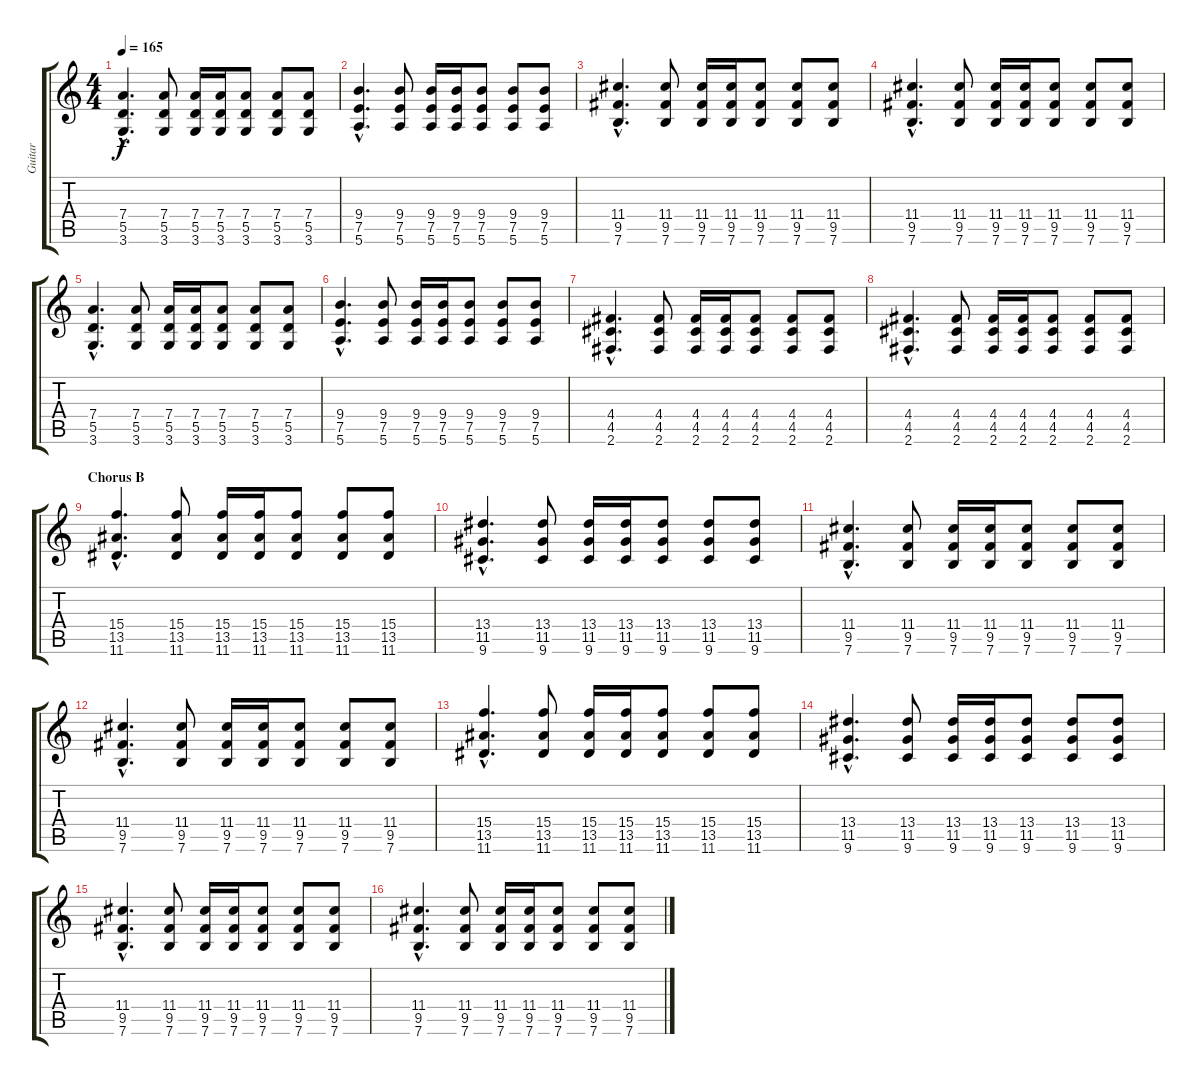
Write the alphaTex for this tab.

\track ("Guitar" "Guitar") {instrument distortionguitar}
\staff {score tabs}
\tuning (E4 B3 G3 D3 A2 E2) {hide}
\ts (4 4)
\tempo 165
\clef g2
\ks c
(7.4{hac} 5.5{hac} 3.6{hac}).4{d dy f} (7.4 5.5 3.6).8 (7.4 5.5 3.6).16 (7.4 5.5 3.6).16 (7.4 5.5 3.6).8 (7.4 5.5 3.6).8 (7.4 5.5 3.6).8 |
(9.4{hac} 7.5{hac} 5.6{hac}).4{d} (9.4 7.5 5.6).8 (9.4 7.5 5.6).16 (9.4 7.5 5.6).16 (9.4 7.5 5.6).8 (9.4 7.5 5.6).8 (9.4 7.5 5.6).8 |
(11.4{hac} 9.5{hac} 7.6{hac}).4{d} (11.4 9.5 7.6).8 (11.4 9.5 7.6).16 (11.4 9.5 7.6).16 (11.4 9.5 7.6).8 (11.4 9.5 7.6).8 (11.4 9.5 7.6).8 |
(11.4{hac} 9.5{hac} 7.6{hac}).4{d} (11.4 9.5 7.6).8 (11.4 9.5 7.6).16 (11.4 9.5 7.6).16 (11.4 9.5 7.6).8 (11.4 9.5 7.6).8 (11.4 9.5 7.6).8 |
(7.4{hac} 5.5{hac} 3.6{hac}).4{d} (7.4 5.5 3.6).8 (7.4 5.5 3.6).16 (7.4 5.5 3.6).16 (7.4 5.5 3.6).8 (7.4 5.5 3.6).8 (7.4 5.5 3.6).8 |
(9.4{hac} 7.5{hac} 5.6{hac}).4{d} (9.4 7.5 5.6).8 (9.4 7.5 5.6).16 (9.4 7.5 5.6).16 (9.4 7.5 5.6).8 (9.4 7.5 5.6).8 (9.4 7.5 5.6).8 |
(4.4{hac} 4.5{hac} 2.6{hac}).4{d} (4.4 4.5 2.6).8 (4.4 4.5 2.6).16 (4.4 4.5 2.6).16 (4.4 4.5 2.6).8 (4.4 4.5 2.6).8 (4.4 4.5 2.6).8 |
(4.4{hac} 4.5{hac} 2.6{hac}).4{d} (4.4 4.5 2.6).8 (4.4 4.5 2.6).16 (4.4 4.5 2.6).16 (4.4 4.5 2.6).8 (4.4 4.5 2.6).8 (4.4 4.5 2.6).8 |
\section ("" "Chorus B")
(15.4{hac} 13.5{hac} 11.6{hac}).4{d} (15.4 13.5 11.6).8 (15.4 13.5 11.6).16 (15.4 13.5 11.6).16 (15.4 13.5 11.6).8 (15.4 13.5 11.6).8 (15.4 13.5 11.6).8 |
(13.4{hac} 11.5{hac} 9.6{hac}).4{d} (13.4 11.5 9.6).8 (13.4 11.5 9.6).16 (13.4 11.5 9.6).16 (13.4 11.5 9.6).8 (13.4 11.5 9.6).8 (13.4 11.5 9.6).8 |
(11.4{hac} 9.5{hac} 7.6{hac}).4{d} (11.4 9.5 7.6).8 (11.4 9.5 7.6).16 (11.4 9.5 7.6).16 (11.4 9.5 7.6).8 (11.4 9.5 7.6).8 (11.4 9.5 7.6).8 |
(11.4{hac} 9.5{hac} 7.6{hac}).4{d} (11.4 9.5 7.6).8 (11.4 9.5 7.6).16 (11.4 9.5 7.6).16 (11.4 9.5 7.6).8 (11.4 9.5 7.6).8 (11.4 9.5 7.6).8 |
(15.4{hac} 13.5{hac} 11.6{hac}).4{d} (15.4 13.5 11.6).8 (15.4 13.5 11.6).16 (15.4 13.5 11.6).16 (15.4 13.5 11.6).8 (15.4 13.5 11.6).8 (15.4 13.5 11.6).8 |
(13.4{hac} 11.5{hac} 9.6{hac}).4{d} (13.4 11.5 9.6).8 (13.4 11.5 9.6).16 (13.4 11.5 9.6).16 (13.4 11.5 9.6).8 (13.4 11.5 9.6).8 (13.4 11.5 9.6).8 |
(11.4{hac} 9.5{hac} 7.6{hac}).4{d} (11.4 9.5 7.6).8 (11.4 9.5 7.6).16 (11.4 9.5 7.6).16 (11.4 9.5 7.6).8 (11.4 9.5 7.6).8 (11.4 9.5 7.6).8 |
(11.4{hac} 9.5{hac} 7.6{hac}).4{d} (11.4 9.5 7.6).8 (11.4 9.5 7.6).16 (11.4 9.5 7.6).16 (11.4 9.5 7.6).8 (11.4 9.5 7.6).8 (11.4 9.5 7.6).8
